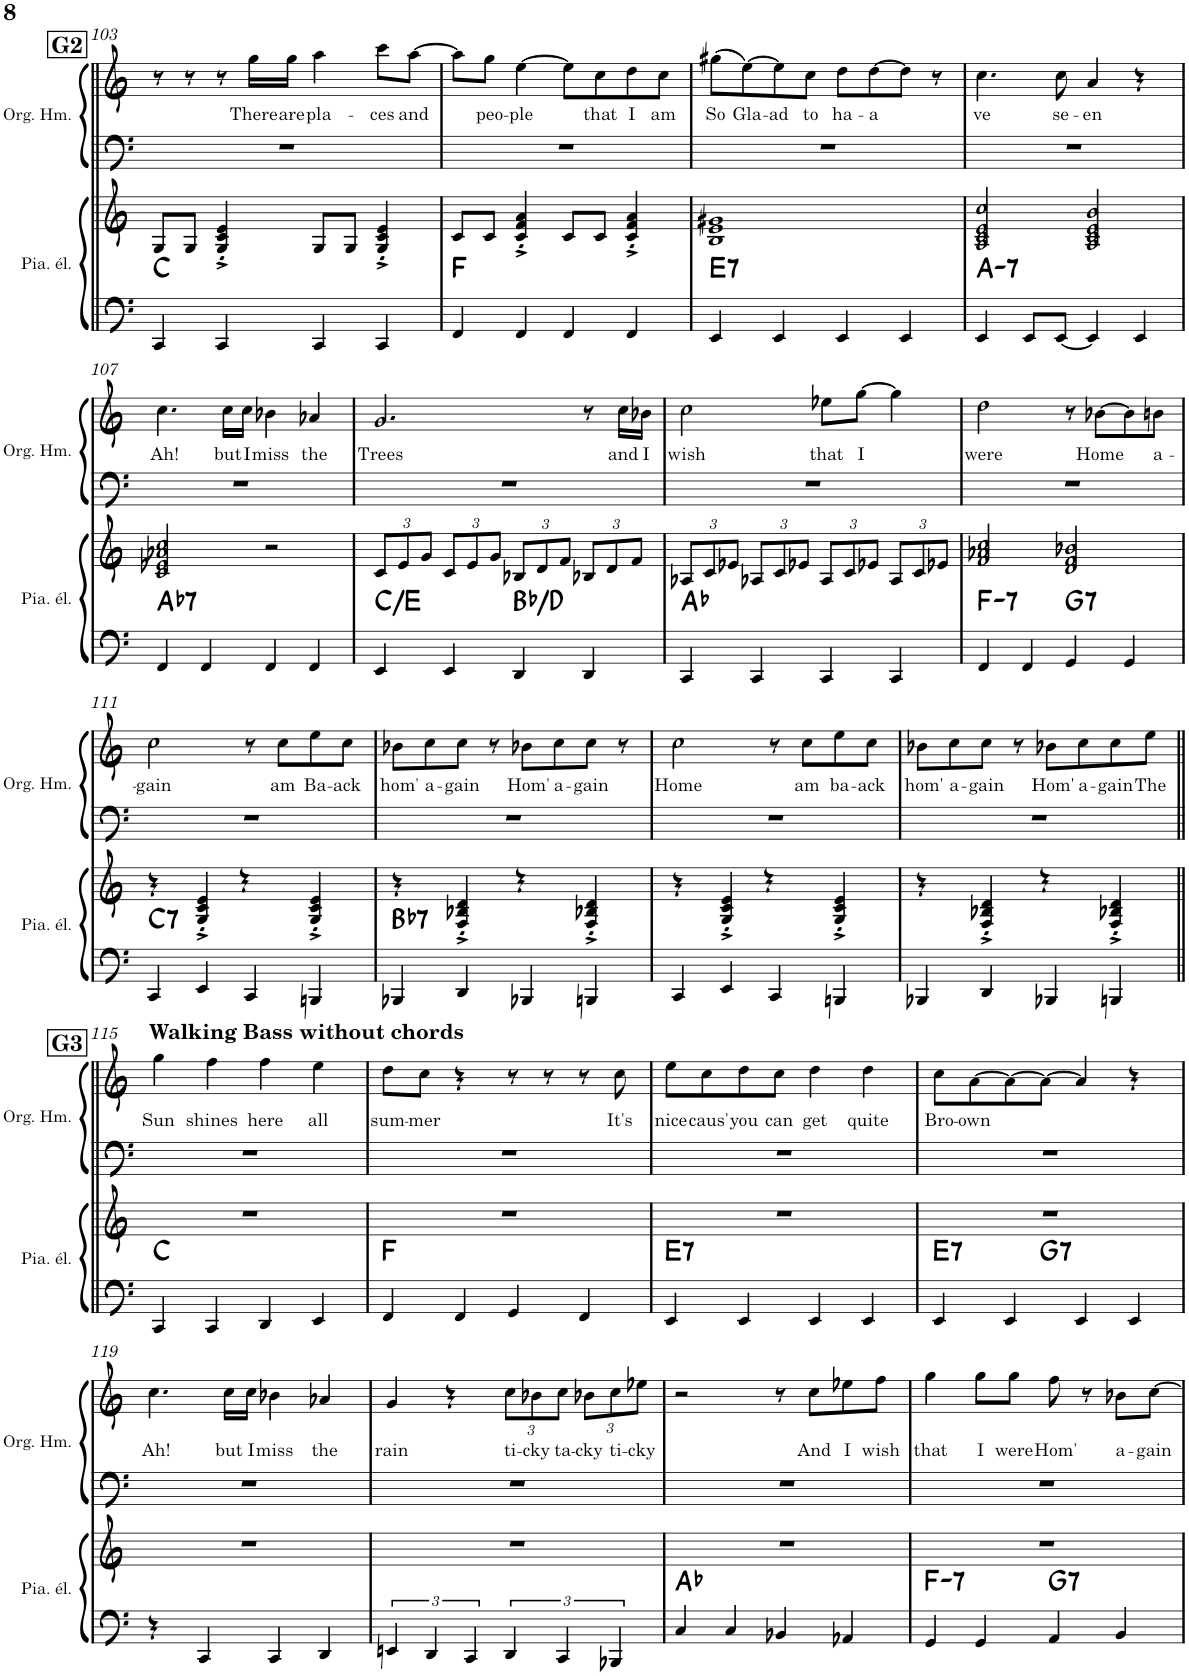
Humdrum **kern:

**kern	**kern	**harte	**kern	**kern	**text
*part2	*part2	*part2	*part1	*part1	*part1
*staff4	*staff3	*	*staff2	*staff1	*staff1
*I"Piano électrique	*	*	*I"Orgue Hammond	*	*
*I'Pia. él.	*	*	*I'Org. Hm.	*	*
!!LO:PB:g=z
*clefF4	*clefG2	*	*clefF4	*clefG2	*
*k[]	*k[]	*	*k[]	*k[]	*
*M4/4	*M4/4	*	*M4/4	*M4/4	*
!!LO:REH:place=s1:a:B:cj:fs=14:t=G2
=103	=103	=103	=103	=103	=103
4CC/	8G/L	C:maj	1r	8r	.
.	8G/J	.	.	8r	.
4CC/	4G/^' 4c/^' 4e/^'	.	.	8r	.
!	!	!	!	!	!LO:LY:b
.	.	.	.	16gg\LL	There
!	!	!	!	!	!LO:LY:b
.	.	.	.	16gg\JJ	are
!	!	!	!	!	!LO:LY:b
4CC/	8G/L	.	.	4aa\	pla-
.	8G/J	.	.	.	.
!	!	!	!	!	!LO:LY:b
4CC/	4G/^' 4c/^' 4e/^'	.	.	8ccc\L	-ces
!	!	!	!	!	!LO:LY:b
.	.	.	.	[8aa\J	and
=104	=104	=104	=104	=104	=104
4FF/	8c/L	F:maj	1r	8aa\L]	.
!	!	!	!	!	!LO:LY:b
.	8c/J	.	.	8gg\J	peo-
!	!	!	!	!	!LO:LY:b
4FF/	4c/^' 4f/^' 4a/^'	.	.	[4ee\	-ple
4FF/	8c/L	.	.	8ee\L]	.
!	!	!	!	!	!LO:LY:b
.	8c/J	.	.	8cc\	that
!	!	!	!	!	!LO:LY:b
4FF/	4c/^' 4f/^' 4a/^'	.	.	8dd\	I
!	!	!	!	!	!LO:LY:b
.	.	.	.	8cc\J	am
=105	=105	=105	=105	=105	=105
!	!	!LO:H:kt=7	!	!	!LO:LY:b
4EE/	1B 1e 1g#X	E:7	1r	(8gg#X\L	So
!	!	!	!	!	!LO:LY:b
.	.	.	.	[8ee\)	Gla-
!	!	!	!	!	!LO:LY:b
4EE/	.	.	.	8ee\]	-ad
!	!	!	!	!	!LO:LY:b
.	.	.	.	8cc\J	to
!	!	!	!	!	!LO:LY:b
4EE/	.	.	.	8dd\L	ha-
!	!	!	!	!	!LO:LY:b
.	.	.	.	[8dd\	-a
4EE/	.	.	.	8dd\J]	.
.	.	.	.	8r	.
=106	=106	=106	=106	=106	=106
!	!	!LO:H:kt=7	!	!	!LO:LY:b
4EE/	2A/ 2c/ 2e/ 2cc/	A:min7	1r	4.cc\	ve
8EE/L	.	.	.	.	.
!	!	!	!	!	!LO:LY:b
[8EE/J	.	.	.	8cc\	se-
!	!	!	!	!	!LO:LY:b
4EE/]	2A/ 2c/ 2e/ 2b/	.	.	4a/	-en
4EE/	.	.	.	4r	.
!!LO:LB:g=z
=107	=107	=107	=107	=107	=107
!	!	!LO:H:kt=7	!	!	!LO:LY:b
4FF/	2c/ 2e-X/ 2a-X/ 2cc/	Ab:7	1r	4.cc\	Ah!
4FF/	.	.	.	.	.
!	!	!	!	!	!LO:LY:b
.	.	.	.	16cc\LL	but
!	!	!	!	!	!LO:LY:b
.	.	.	.	16cc\JJ	I
!	!	!	!	!	!LO:LY:b
4FF/	2r	.	.	4b-X\	miss
!	!	!	!	!	!LO:LY:b
4FF/	.	.	.	4a-X/	the
=108	=108	=108	=108	=108	=108
*	*Xbrackettup	*	*	*	*
!	!	!	!	!	!LO:LY:b
4EE/	12c/L	C:maj/3	1r	2.g/	Trees
.	12e/	.	.	.	.
.	12g/J	.	.	.	.
4EE/	12c/L	.	.	.	.
.	12e/	.	.	.	.
.	12g/J	.	.	.	.
4DD/	12B-X/L	Bb:maj/3	.	.	.
.	12d/	.	.	.	.
.	12f/J	.	.	.	.
4DD/	12B-X/L	.	.	8r	.
.	12d/	.	.	.	.
!	!	!	!	!	!LO:LY:b
.	.	.	.	16cc\LL	and
.	12f/J	.	.	.	.
!	!	!	!	!	!LO:LY:b
.	.	.	.	16b-X\JJ	I
=109	=109	=109	=109	=109	=109
!	!	!	!	!	!LO:LY:b
4CC/	12A-X/L	Ab:maj	1r	2cc\	wish
.	12c/	.	.	.	.
.	12e-X/J	.	.	.	.
4CC/	12A-X/L	.	.	.	.
.	12c/	.	.	.	.
.	12e-X/J	.	.	.	.
!	!	!	!	!	!LO:LY:b
4CC/	12A-/L	.	.	8ee-X\L	that
.	12c/	.	.	.	.
!	!	!	!	!	!LO:LY:b
.	.	.	.	[8gg\J	I
.	12e-X/J	.	.	.	.
4CC/	12A-/L	.	.	4gg\]	.
.	12c/	.	.	.	.
.	12e-X/J	.	.	.	.
=110	=110	=110	=110	=110	=110
!	!	!LO:H:kt=7	!	!	!LO:LY:b
4FF/	2f/ 2a-X/ 2cc/	F:min7	1r	2dd\	were
4FF/	.	.	.	.	.
!	!	!LO:H:kt=7	!	!	!
4GG/	2d/ 2f/ 2b-X/	G:7	.	8r	.
!	!	!	!	!	!LO:LY:b
.	.	.	.	[8b-X\L	Home
4GG/	.	.	.	8b-\]	.
!	!	!	!	!	!LO:LY:b
.	.	.	.	8bn\J	a-
!!LO:LB:g=z
=111	=111	=111	=111	=111	=111
!	!	!LO:H:kt=7	!	!	!LO:LY:b
4CC/	4r	C:7	1r	2cc\	-gain
4EE/	4G/^' 4c/^' 4e/^'	.	.	.	.
4CC/	4rcc	.	.	8r	.
!	!	!	!	!	!LO:LY:b
.	.	.	.	8cc\L	am
!	!	!	!	!	!LO:LY:b
4BBBn/	4G/^' 4c/^' 4e/^'	.	.	8ee\	Ba-
!	!	!	!	!	!LO:LY:b
.	.	.	.	8cc\J	-ack
=112	=112	=112	=112	=112	=112
!	!	!LO:H:kt=7	!	!	!LO:LY:b
4BBB-X/	4r	Bb:7	1r	8b-X\L	hom'
!	!	!	!	!	!LO:LY:b
.	.	.	.	8cc\	a-
!	!	!	!	!	!LO:LY:b
4DD/	4F/^' 4B-X/^' 4d/^'	.	.	8cc\J	-gain
.	.	.	.	8r	.
!	!	!	!	!	!LO:LY:b
4BBB-X/	4rcc	.	.	8b-X\L	Hom'
!	!	!	!	!	!LO:LY:b
.	.	.	.	8cc\	a-
!	!	!	!	!	!LO:LY:b
4BBBn/	4F/^' 4B-X/^' 4d/^'	.	.	8cc\J	-gain
.	.	.	.	8r	.
=113	=113	=113	=113	=113	=113
!	!	!	!	!	!LO:LY:b
4CC/	4r	.	1r	2cc\	Home
4EE/	4G/^' 4c/^' 4e/^'	.	.	.	.
4CC/	4rcc	.	.	8r	.
!	!	!	!	!	!LO:LY:b
.	.	.	.	8cc\L	am
!	!	!	!	!	!LO:LY:b
4BBBn/	4G/^' 4c/^' 4e/^'	.	.	8ee\	ba-
!	!	!	!	!	!LO:LY:b
.	.	.	.	8cc\J	-ack
=114	=114	=114	=114	=114	=114
!	!	!	!	!	!LO:LY:b
4BBB-X/	4r	.	1r	8b-X\L	hom'
!	!	!	!	!	!LO:LY:b
.	.	.	.	8cc\	a-
!	!	!	!	!	!LO:LY:b
4DD/	4F/^' 4B-X/^' 4d/^'	.	.	8cc\J	-gain
.	.	.	.	8r	.
!	!	!	!	!	!LO:LY:b
4BBB-X/	4rcc	.	.	8b-X\L	Hom'
!	!	!	!	!	!LO:LY:b
.	.	.	.	8cc\	a-
!	!	!	!	!	!LO:LY:b
4BBBn/	4F/^' 4B-X/^' 4d/^'	.	.	8cc\	-gain
!	!	!	!	!	!LO:LY:b
.	.	.	.	8ee\J	The
!!LO:LB:g=z
!!LO:REH:place=s1:a:B:cj:fs=14:t=G3
=115||	=115||	=115||	=115||	=115||	=115||
!	!	!	!	!	!LO:LY:b
4CC/	1r	C:maj	1r	4gg\	Sun
!	!	!	!	!LO:TX:a:B:t=Walking Bass without chords	!
!	!	!	!	!	!LO:LY:b
4CC/	.	.	.	4ff\	shines
!	!	!	!	!	!LO:LY:b
4DD/	.	.	.	4ff\	here
!	!	!	!	!	!LO:LY:b
4EE/	.	.	.	4ee\	all
=116	=116	=116	=116	=116	=116
!	!	!	!	!	!LO:LY:b
4FF/	1r	F:maj	1r	8dd\L	sum-
!	!	!	!	!	!LO:LY:b
.	.	.	.	8cc\J	-mer
4FF/	.	.	.	4r	.
4GG/	.	.	.	8r	.
.	.	.	.	8r	.
4FF/	.	.	.	8r	.
!	!	!	!	!	!LO:LY:b
.	.	.	.	8cc\	It's
=117	=117	=117	=117	=117	=117
!	!	!LO:H:kt=7	!	!	!LO:LY:b
4EE/	1r	E:7	1r	8ee\L	nice
!	!	!	!	!	!LO:LY:b
.	.	.	.	8cc\	caus'
!	!	!	!	!	!LO:LY:b
4EE/	.	.	.	8dd\	you
!	!	!	!	!	!LO:LY:b
.	.	.	.	8cc\J	can
!	!	!	!	!	!LO:LY:b
4EE/	.	.	.	4dd\	get
!	!	!	!	!	!LO:LY:b
4EE/	.	.	.	4dd\	quite
=118	=118	=118	=118	=118	=118
!	!	!LO:H:kt=7	!	!	!LO:LY:b
*	*^	*	*	*	*
4EE/	1r	4.ryy	E:7	1r	8cc\L	Bro-
!	!	!	!	!	!	!LO:LY:b
.	.	.	.	.	[8a\	-own
4EE/	.	.	.	.	8a\_	.
!	!	!	!LO:H:kt=7	!	!	!
.	.	2ryy	G:7	.	8a\J_	.
4EE/	.	.	.	.	4a/]	.
4EE/	.	.	.	.	4r	.
.	.	8ryy	.	.	.	.
!!LO:LB:g=z
=119	=119	=119	=119	=119	=119	=119
!	!	!	!	!	!	!LO:LY:b
*	*v	*v	*	*	*	*
4r	1r	.	1r	4.cc\	Ah!
4CC/	.	.	.	.	.
!	!	!	!	!	!LO:LY:b
.	.	.	.	16cc\LL	but
!	!	!	!	!	!LO:LY:b
.	.	.	.	16cc\JJ	I
!	!	!	!	!	!LO:LY:b
4CC/	.	.	.	4b-X\	miss
!	!	!	!	!	!LO:LY:b
4DD/	.	.	.	4a-X/	the
=120	=120	=120	=120	=120	=120
!	!	!	!	!	!LO:LY:b
6EEn/	1r	.	1r	4g/	rain
6DD/	.	.	.	.	.
.	.	.	.	4r	.
6CC/	.	.	.	.	.
*	*	*	*	*Xbrackettup	*
!	!	!	!	!	!LO:LY:b
6DD/	.	.	.	12cc\L	ti-
!	!	!	!	!	!LO:LY:b
.	.	.	.	12b-X\	-cky
!	!	!	!	!	!LO:LY:b
6CC/	.	.	.	12cc\J	ta-
!	!	!	!	!	!LO:LY:b
.	.	.	.	12b-X\L	-cky
!	!	!	!	!	!LO:LY:b
6BBB-X/	.	.	.	12cc\	ti-
!	!	!	!	!	!LO:LY:b
.	.	.	.	12ee-X\J	-cky
=121	=121	=121	=121	=121	=121
4C/	1r	Ab:maj	1r	2r	.
4C/	.	.	.	.	.
4BB-X/	.	.	.	8r	.
!	!	!	!	!	!LO:LY:b
.	.	.	.	8cc\L	And
!	!	!	!	!	!LO:LY:b
4AA-X/	.	.	.	8ee-X\	I
!	!	!	!	!	!LO:LY:b
.	.	.	.	8ff\J	wish
=122	=122	=122	=122	=122	=122
!	!	!LO:H:kt=7	!	!	!LO:LY:b
*	*^	*	*	*	*
4GG/	1r	2ryy	F:min7	1r	4gg\	that
!	!	!	!	!	!	!LO:LY:b
4GG/	.	.	.	.	8gg\L	I
!	!	!	!	!	!	!LO:LY:b
.	.	.	.	.	8gg\J	were
!	!	!	!LO:H:kt=7	!	!	!LO:LY:b
4AA/	.	2ryy	G:7	.	8ff\	Hom'
.	.	.	.	.	8r	.
!	!	!	!	!	!	!LO:LY:b
4BB/	.	.	.	.	8b-X\L	a-
!	!	!	!	!	!	!LO:LY:b
.	.	.	.	.	[8cc\J	-gain
*	*v	*v	*	*	*	*
=	=	=	=	=	=
*-	*-	*-	*-	*-	*-
